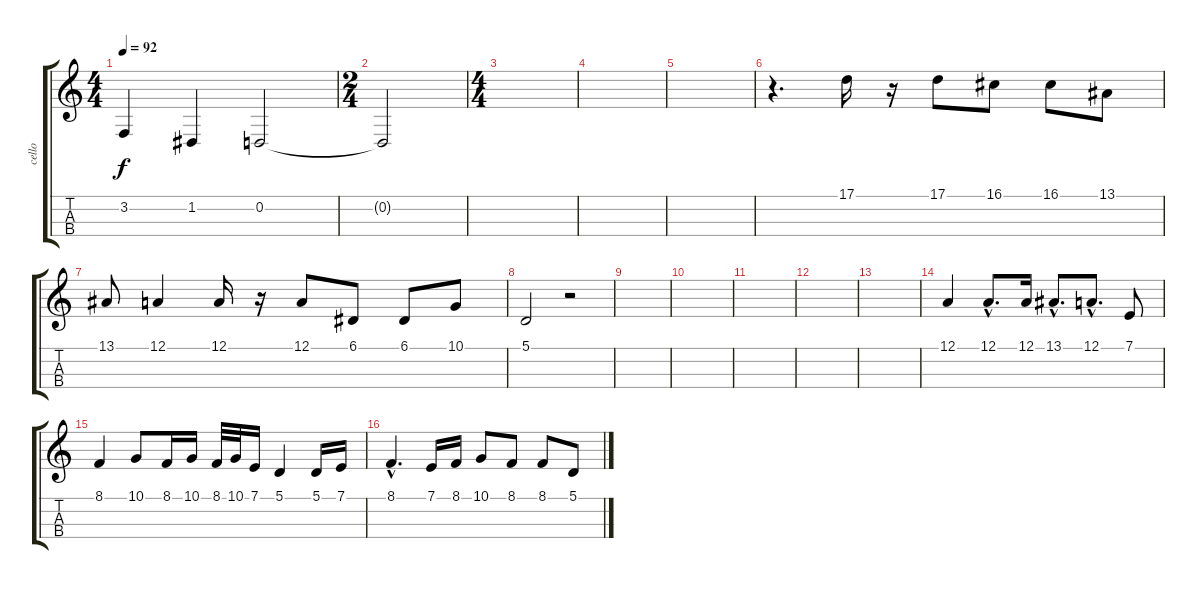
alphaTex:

\track ("cello" "cello") {instrument cello}
\staff {score tabs}
\tuning (A3 D3 G2 C2) {hide}
\ts (4 4)
\tempo 92
\clef g2
\ks c
3.2.4{dy f} 1.2.4 0.2.2 |
\ts (2 4)
0.2{t}.2 |
\ts (4 4)
|
|
|
r.4{d} 17.1.16 r.16 17.1.8 16.1.8 16.1.8 13.1.8 |
13.1.8 12.1.4 12.1.16 r.16 12.1.8 6.1.8 6.1.8 10.1.8 |
5.1.2 r.2 |
|
|
|
|
|
12.1.4 12.1{hac}.8{d} 12.1.16 13.1{hac}.8{d} 12.1{hac}.8{d} 7.1.8 |
8.1.4 10.1.8 8.1.16 10.1.16 8.1.32 10.1.32 7.1.16 5.1.4 5.1.16 7.1.16 |
8.1{hac}.4{d} 7.1.16 8.1.16 10.1.8 8.1.8 8.1.8 5.1.8
